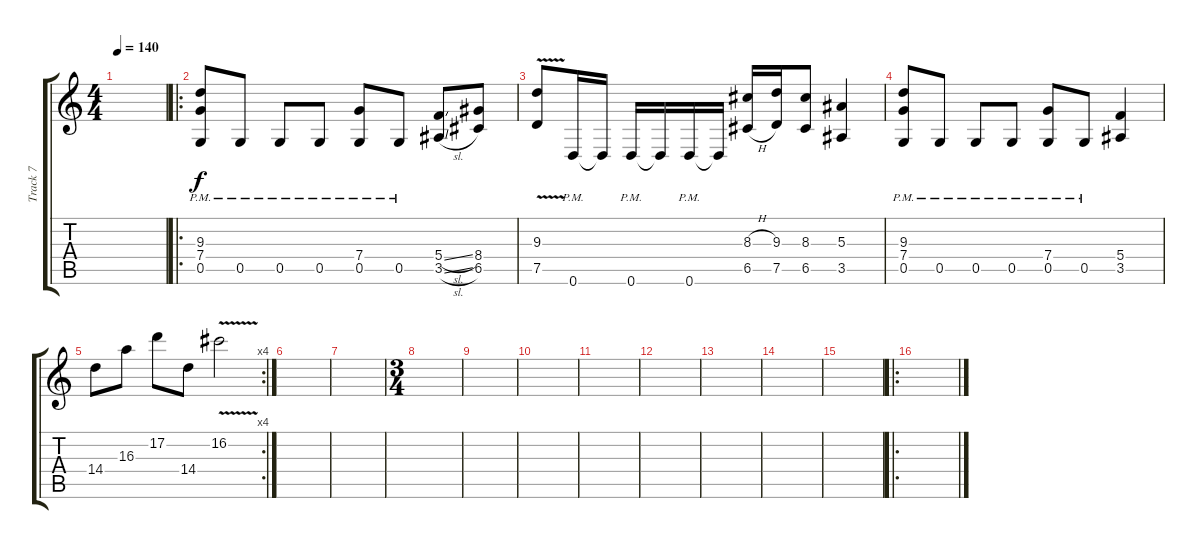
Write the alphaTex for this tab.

\track ("Track 7" "Track 7") {instrument overdrivenguitar}
\staff {score tabs}
\tuning (D4 A3 F3 C3 G2 D2) {hide}
\ts (4 4)
\tempo 140
\clef g2
\ks c
|
\ro
(9.3 7.4 0.5{pm}).8 0.5{pm}.8 0.5{pm}.8 0.5{pm}.8 (7.4 0.5{pm}).8 0.5{pm}.8 (5.4{sl} 3.5{sl}).8 (8.4 6.5).8 |
(9.3{v} 7.5{v}).8 0.6{pm}.16 0.6{t}.16 0.6{pm}.16 0.6{t}.16 0.6{pm}.16 0.6{t}.16 (8.3{h} 6.5{h}).16 (9.3 7.5).16 (8.3 6.5).8 (5.3 3.5).4 |
(9.3 7.4 0.5{pm}).8 0.5{pm}.8 0.5{pm}.8 0.5{pm}.8 (7.4 0.5{pm}).8 0.5{pm}.8 (5.4 3.5).4 |
\rc 4
14.4.8 16.3.8 17.2.8 14.4.8 16.2{v}.2 |
|
|
\ts (3 4)
|
|
|
|
|
|
|
|
\ro
